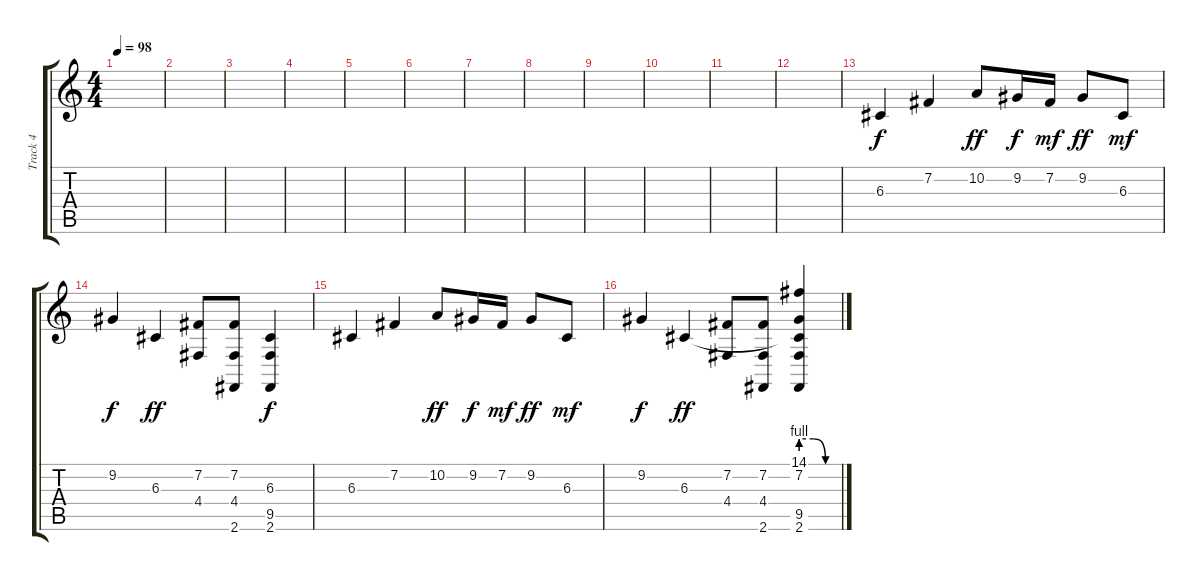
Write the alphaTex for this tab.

\track ("Track 4" "Track 4") {instrument orchestralharp}
\staff {score tabs}
\tuning (E4 B3 G3 D3 A2 E2) {hide}
\ts (4 4)
\tempo 98
\clef g2
\ks c
|
|
|
|
|
|
|
|
|
|
|
|
6.3.4{volume 10 instrument orchestralharp} 7.2.4 10.2.8{dy ff} 9.2.16{dy f} 7.2.16{dy mf} 9.2.8{dy ff} 6.3.8{dy mf} |
9.2.4{dy f} 6.3.4{dy ff} (7.2 4.4).8 (7.2 4.4 2.6).8 (6.3 9.5 2.6).4{dy f} |
6.3.4 7.2.4 10.2.8{dy ff} 9.2.16{dy f} 7.2.16{dy mf} 9.2.8{dy ff} 6.3.8{dy mf} |
9.2.4{dy f} 6.3.4{dy ff} (7.2 4.4).8 (7.2 4.4 2.6).8 (14.1 7.2{be (custom 0 4 20 4 40 0 60 0)} 6.3{t} 9.5 2.6).4
